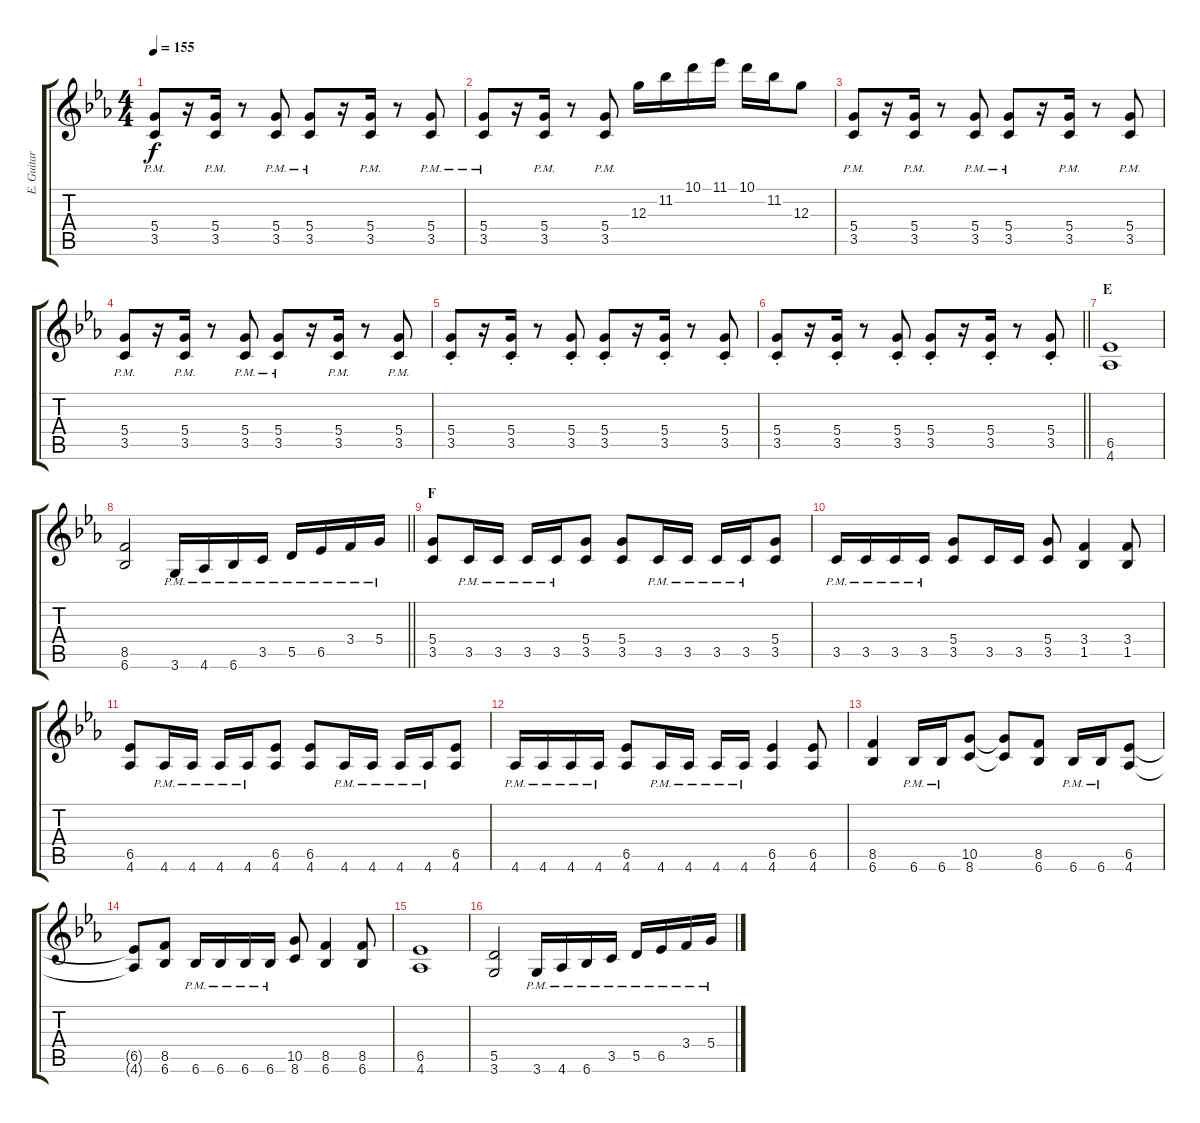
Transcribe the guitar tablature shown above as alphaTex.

\track ("E. Guitar I" "E. Guitar ") {instrument overdrivenguitar}
\staff {score tabs}
\tuning (E4 B3 G3 D3 A2 E2) {hide}
\ts (4 4)
\tempo 155
\clef g2
\ks eb
(5.4{pm} 3.5{pm}).8{dy f} r.16 (5.4{pm} 3.5{pm}).16 r.8 (5.4{pm} 3.5{pm}).8 (5.4{pm} 3.5{pm}).8 r.16 (5.4{pm} 3.5{pm}).16 r.8 (5.4{pm} 3.5{pm}).8 |
(5.4{pm} 3.5{pm}).8 r.16 (5.4{pm} 3.5{pm}).16 r.8 (5.4{pm} 3.5{pm}).8 12.3.16 11.2.16 10.1.16 11.1.16 10.1.16 11.2.16 12.3.8 |
(5.4{pm} 3.5{pm}).8 r.16 (5.4{pm} 3.5{pm}).16 r.8 (5.4{pm} 3.5{pm}).8 (5.4{pm} 3.5{pm}).8 r.16 (5.4{pm} 3.5{pm}).16 r.8 (5.4{pm} 3.5{pm}).8 |
(5.4{pm} 3.5{pm}).8 r.16 (5.4{pm} 3.5{pm}).16 r.8 (5.4{pm} 3.5{pm}).8 (5.4{pm} 3.5{pm}).8 r.16 (5.4{pm} 3.5{pm}).16 r.8 (5.4{pm} 3.5{pm}).8 |
(5.4{st} 3.5{st}).8 r.16 (5.4{st} 3.5{st}).16 r.8 (5.4{st} 3.5{st}).8 (5.4{st} 3.5{st}).8 r.16 (5.4{st} 3.5{st}).16 r.8 (5.4{st} 3.5{st}).8 |
\barLineRight lightlight
(5.4{st} 3.5{st}).8 r.16 (5.4{st} 3.5{st}).16 r.8 (5.4{st} 3.5{st}).8 (5.4{st} 3.5{st}).8 r.16 (5.4{st} 3.5{st}).16 r.8 (5.4{st} 3.5{st}).8 |
\section ("" "E")
(6.5 4.6).1 |
\barLineRight lightlight
(8.5 6.6).2 3.6{pm}.16 4.6{pm}.16 6.6{pm}.16 3.5{pm}.16 5.5{pm}.16 6.5{pm}.16 3.4{pm}.16 5.4{pm}.16 |
\section ("" "F")
(5.4 3.5).8 3.5{pm}.16 3.5{pm}.16 3.5{pm}.16 3.5{pm}.16 (5.4 3.5).8 (5.4 3.5).8 3.5{pm}.16 3.5{pm}.16 3.5{pm}.16 3.5{pm}.16 (5.4 3.5).8 |
3.5{pm}.16 3.5{pm}.16 3.5{pm}.16 3.5{pm}.16 (5.4 3.5).8 3.5.16 3.5.16 (5.4 3.5).8 (3.4 1.5).4 (3.4 1.5).8 |
(6.5 4.6).8 4.6{pm}.16 4.6{pm}.16 4.6{pm}.16 4.6{pm}.16 (6.5 4.6).8 (6.5 4.6).8 4.6{pm}.16 4.6{pm}.16 4.6{pm}.16 4.6{pm}.16 (6.5 4.6).8 |
4.6{pm}.16 4.6{pm}.16 4.6{pm}.16 4.6{pm}.16 (6.5 4.6).8 4.6{pm}.16 4.6{pm}.16 4.6{pm}.16 4.6{pm}.16 (6.5 4.6).4 (6.5 4.6).8 |
(8.5 6.6).4 6.6{pm}.16 6.6{pm}.16 (10.5 8.6).8 (10.5{t} 8.6{t}).8 (8.5 6.6).8 6.6{pm}.16 6.6{pm}.16 (6.5 4.6).8 |
(6.5{t} 4.6{t}).8 (8.5 6.6).8 6.6{pm}.16 6.6{pm}.16 6.6{pm}.16 6.6{pm}.16 (10.5 8.6).8 (8.5 6.6).4 (8.5 6.6).8 |
(6.5 4.6).1 |
(5.5 3.6).2 3.6{pm}.16 4.6{pm}.16 6.6{pm}.16 3.5{pm}.16 5.5{pm}.16 6.5{pm}.16 3.4{pm}.16 5.4{pm}.16
